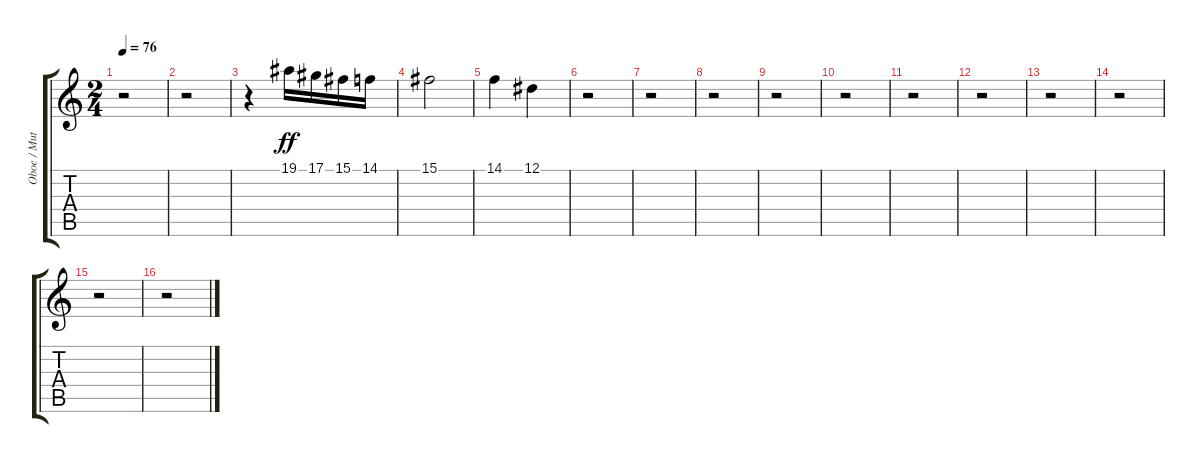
\track ("Oboe / Muted Trumpet" "Oboe / Mut") {instrument oboe}
\staff {score tabs}
\tuning (Eb4 Bb3 Gb3 Db3 Ab2 Eb2) {hide}
\ts (2 4)
\tempo 76
\clef g2
\ks c
r.2{dy f} |
r.2 |
r.4 19.1.16{dy ff} 17.1.16 15.1.16 14.1.16 |
15.1.2 |
14.1.4 12.1.4 |
r.2 |
r.2 |
r.2 |
r.2 |
r.2 |
r.2 |
r.2 |
r.2 |
r.2 |
r.2 |
r.2
